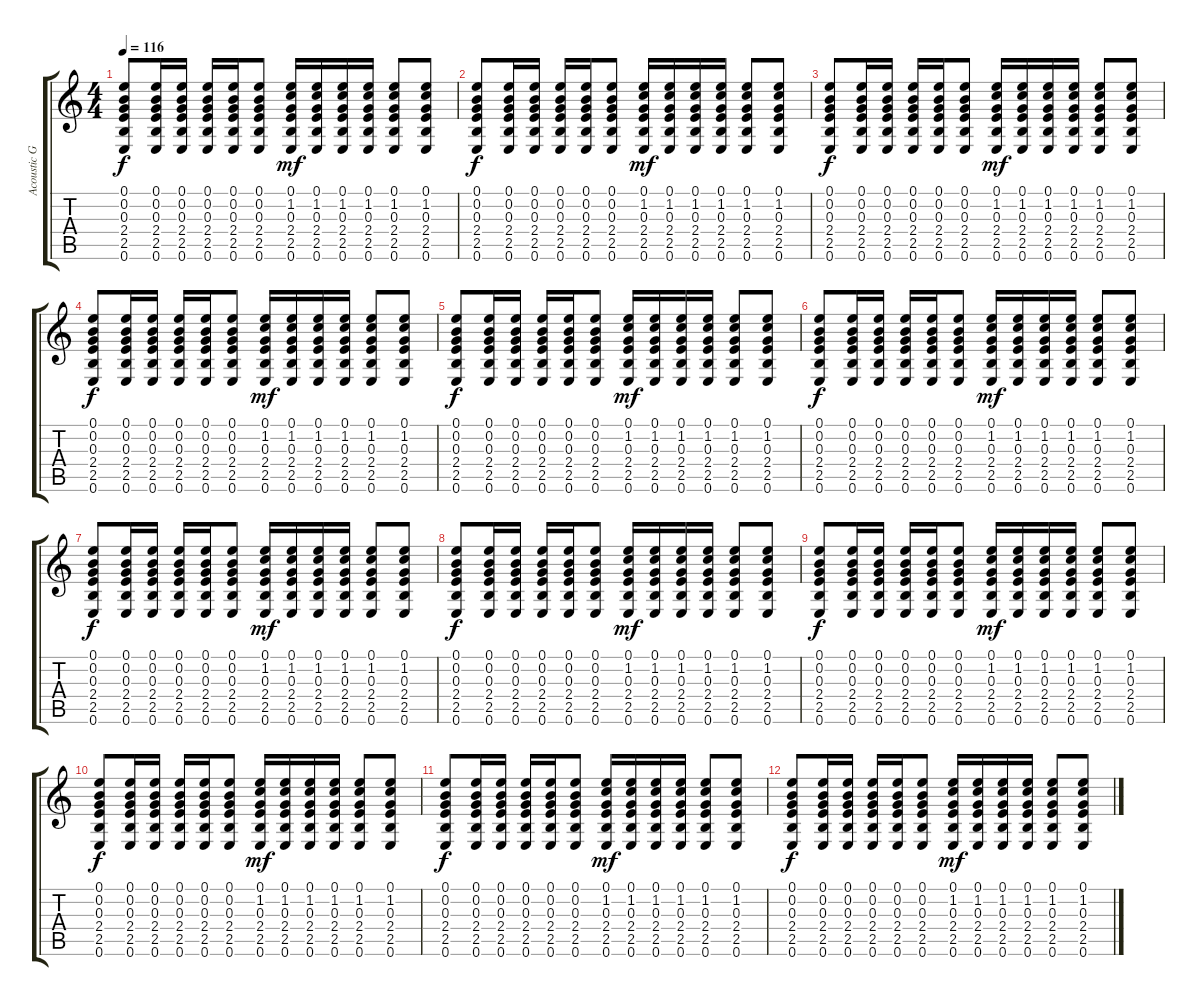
\track ("Acoustic Guitar" "Acoustic G") {instrument acousticguitarsteel}
\staff {score tabs}
\tuning (E4 B3 G3 D3 A2 E2) {hide}
\ts (4 4)
\tempo 116
\clef g2
\ks c
(0.1 0.2 0.3 2.4 2.5 0.6).8{dy f} (0.1 0.2 0.3 2.4 2.5 0.6).16 (0.1 0.2 0.3 2.4 2.5 0.6).16 (0.1 0.2 0.3 2.4 2.5 0.6).16 (0.1 0.2 0.3 2.4 2.5 0.6).16 (0.1 0.2 0.3 2.4 2.5 0.6).8 (0.1 1.2 0.3 2.4 2.5 0.6).16{dy mf} (0.1 1.2 0.3 2.4 2.5 0.6).16 (0.1 1.2 0.3 2.4 2.5 0.6).16 (0.1 1.2 0.3 2.4 2.5 0.6).16 (0.1 1.2 0.3 2.4 2.5 0.6).8 (0.1 1.2 0.3 2.4 2.5 0.6).8 |
(0.1 0.2 0.3 2.4 2.5 0.6).8{dy f} (0.1 0.2 0.3 2.4 2.5 0.6).16 (0.1 0.2 0.3 2.4 2.5 0.6).16 (0.1 0.2 0.3 2.4 2.5 0.6).16 (0.1 0.2 0.3 2.4 2.5 0.6).16 (0.1 0.2 0.3 2.4 2.5 0.6).8 (0.1 1.2 0.3 2.4 2.5 0.6).16{dy mf} (0.1 1.2 0.3 2.4 2.5 0.6).16 (0.1 1.2 0.3 2.4 2.5 0.6).16 (0.1 1.2 0.3 2.4 2.5 0.6).16 (0.1 1.2 0.3 2.4 2.5 0.6).8 (0.1 1.2 0.3 2.4 2.5 0.6).8 |
(0.1 0.2 0.3 2.4 2.5 0.6).8{dy f} (0.1 0.2 0.3 2.4 2.5 0.6).16 (0.1 0.2 0.3 2.4 2.5 0.6).16 (0.1 0.2 0.3 2.4 2.5 0.6).16 (0.1 0.2 0.3 2.4 2.5 0.6).16 (0.1 0.2 0.3 2.4 2.5 0.6).8 (0.1 1.2 0.3 2.4 2.5 0.6).16{dy mf} (0.1 1.2 0.3 2.4 2.5 0.6).16 (0.1 1.2 0.3 2.4 2.5 0.6).16 (0.1 1.2 0.3 2.4 2.5 0.6).16 (0.1 1.2 0.3 2.4 2.5 0.6).8 (0.1 1.2 0.3 2.4 2.5 0.6).8 |
(0.1 0.2 0.3 2.4 2.5 0.6).8{dy f} (0.1 0.2 0.3 2.4 2.5 0.6).16 (0.1 0.2 0.3 2.4 2.5 0.6).16 (0.1 0.2 0.3 2.4 2.5 0.6).16 (0.1 0.2 0.3 2.4 2.5 0.6).16 (0.1 0.2 0.3 2.4 2.5 0.6).8 (0.1 1.2 0.3 2.4 2.5 0.6).16{dy mf} (0.1 1.2 0.3 2.4 2.5 0.6).16 (0.1 1.2 0.3 2.4 2.5 0.6).16 (0.1 1.2 0.3 2.4 2.5 0.6).16 (0.1 1.2 0.3 2.4 2.5 0.6).8 (0.1 1.2 0.3 2.4 2.5 0.6).8 |
(0.1 0.2 0.3 2.4 2.5 0.6).8{dy f} (0.1 0.2 0.3 2.4 2.5 0.6).16 (0.1 0.2 0.3 2.4 2.5 0.6).16 (0.1 0.2 0.3 2.4 2.5 0.6).16 (0.1 0.2 0.3 2.4 2.5 0.6).16 (0.1 0.2 0.3 2.4 2.5 0.6).8 (0.1 1.2 0.3 2.4 2.5 0.6).16{dy mf} (0.1 1.2 0.3 2.4 2.5 0.6).16 (0.1 1.2 0.3 2.4 2.5 0.6).16 (0.1 1.2 0.3 2.4 2.5 0.6).16 (0.1 1.2 0.3 2.4 2.5 0.6).8 (0.1 1.2 0.3 2.4 2.5 0.6).8 |
(0.1 0.2 0.3 2.4 2.5 0.6).8{dy f} (0.1 0.2 0.3 2.4 2.5 0.6).16 (0.1 0.2 0.3 2.4 2.5 0.6).16 (0.1 0.2 0.3 2.4 2.5 0.6).16 (0.1 0.2 0.3 2.4 2.5 0.6).16 (0.1 0.2 0.3 2.4 2.5 0.6).8 (0.1 1.2 0.3 2.4 2.5 0.6).16{dy mf} (0.1 1.2 0.3 2.4 2.5 0.6).16 (0.1 1.2 0.3 2.4 2.5 0.6).16 (0.1 1.2 0.3 2.4 2.5 0.6).16 (0.1 1.2 0.3 2.4 2.5 0.6).8 (0.1 1.2 0.3 2.4 2.5 0.6).8 |
(0.1 0.2 0.3 2.4 2.5 0.6).8{dy f} (0.1 0.2 0.3 2.4 2.5 0.6).16 (0.1 0.2 0.3 2.4 2.5 0.6).16 (0.1 0.2 0.3 2.4 2.5 0.6).16 (0.1 0.2 0.3 2.4 2.5 0.6).16 (0.1 0.2 0.3 2.4 2.5 0.6).8 (0.1 1.2 0.3 2.4 2.5 0.6).16{dy mf} (0.1 1.2 0.3 2.4 2.5 0.6).16 (0.1 1.2 0.3 2.4 2.5 0.6).16 (0.1 1.2 0.3 2.4 2.5 0.6).16 (0.1 1.2 0.3 2.4 2.5 0.6).8 (0.1 1.2 0.3 2.4 2.5 0.6).8 |
(0.1 0.2 0.3 2.4 2.5 0.6).8{dy f volume 6} (0.1 0.2 0.3 2.4 2.5 0.6).16 (0.1 0.2 0.3 2.4 2.5 0.6).16 (0.1 0.2 0.3 2.4 2.5 0.6).16 (0.1 0.2 0.3 2.4 2.5 0.6).16 (0.1 0.2 0.3 2.4 2.5 0.6).8 (0.1 1.2 0.3 2.4 2.5 0.6).16{dy mf} (0.1 1.2 0.3 2.4 2.5 0.6).16 (0.1 1.2 0.3 2.4 2.5 0.6).16 (0.1 1.2 0.3 2.4 2.5 0.6).16 (0.1 1.2 0.3 2.4 2.5 0.6).8 (0.1 1.2 0.3 2.4 2.5 0.6).8 |
(0.1 0.2 0.3 2.4 2.5 0.6).8{dy f} (0.1 0.2 0.3 2.4 2.5 0.6).16 (0.1 0.2 0.3 2.4 2.5 0.6).16 (0.1 0.2 0.3 2.4 2.5 0.6).16 (0.1 0.2 0.3 2.4 2.5 0.6).16 (0.1 0.2 0.3 2.4 2.5 0.6).8 (0.1 1.2 0.3 2.4 2.5 0.6).16{dy mf} (0.1 1.2 0.3 2.4 2.5 0.6).16 (0.1 1.2 0.3 2.4 2.5 0.6).16 (0.1 1.2 0.3 2.4 2.5 0.6).16 (0.1 1.2 0.3 2.4 2.5 0.6).8 (0.1 1.2 0.3 2.4 2.5 0.6).8 |
(0.1 0.2 0.3 2.4 2.5 0.6).8{dy f} (0.1 0.2 0.3 2.4 2.5 0.6).16 (0.1 0.2 0.3 2.4 2.5 0.6).16 (0.1 0.2 0.3 2.4 2.5 0.6).16 (0.1 0.2 0.3 2.4 2.5 0.6).16 (0.1 0.2 0.3 2.4 2.5 0.6).8 (0.1 1.2 0.3 2.4 2.5 0.6).16{dy mf} (0.1 1.2 0.3 2.4 2.5 0.6).16 (0.1 1.2 0.3 2.4 2.5 0.6).16 (0.1 1.2 0.3 2.4 2.5 0.6).16 (0.1 1.2 0.3 2.4 2.5 0.6).8 (0.1 1.2 0.3 2.4 2.5 0.6).8 |
(0.1 0.2 0.3 2.4 2.5 0.6).8{dy f} (0.1 0.2 0.3 2.4 2.5 0.6).16 (0.1 0.2 0.3 2.4 2.5 0.6).16 (0.1 0.2 0.3 2.4 2.5 0.6).16 (0.1 0.2 0.3 2.4 2.5 0.6).16 (0.1 0.2 0.3 2.4 2.5 0.6).8 (0.1 1.2 0.3 2.4 2.5 0.6).16{dy mf} (0.1 1.2 0.3 2.4 2.5 0.6).16 (0.1 1.2 0.3 2.4 2.5 0.6).16 (0.1 1.2 0.3 2.4 2.5 0.6).16 (0.1 1.2 0.3 2.4 2.5 0.6).8 (0.1 1.2 0.3 2.4 2.5 0.6).8 |
(0.1 0.2 0.3 2.4 2.5 0.6).8{dy f volume 2} (0.1 0.2 0.3 2.4 2.5 0.6).16 (0.1 0.2 0.3 2.4 2.5 0.6).16 (0.1 0.2 0.3 2.4 2.5 0.6).16 (0.1 0.2 0.3 2.4 2.5 0.6).16 (0.1 0.2 0.3 2.4 2.5 0.6).8 (0.1 1.2 0.3 2.4 2.5 0.6).16{dy mf} (0.1 1.2 0.3 2.4 2.5 0.6).16 (0.1 1.2 0.3 2.4 2.5 0.6).16 (0.1 1.2 0.3 2.4 2.5 0.6).16 (0.1 1.2 0.3 2.4 2.5 0.6).8 (0.1 1.2 0.3 2.4 2.5 0.6).8
